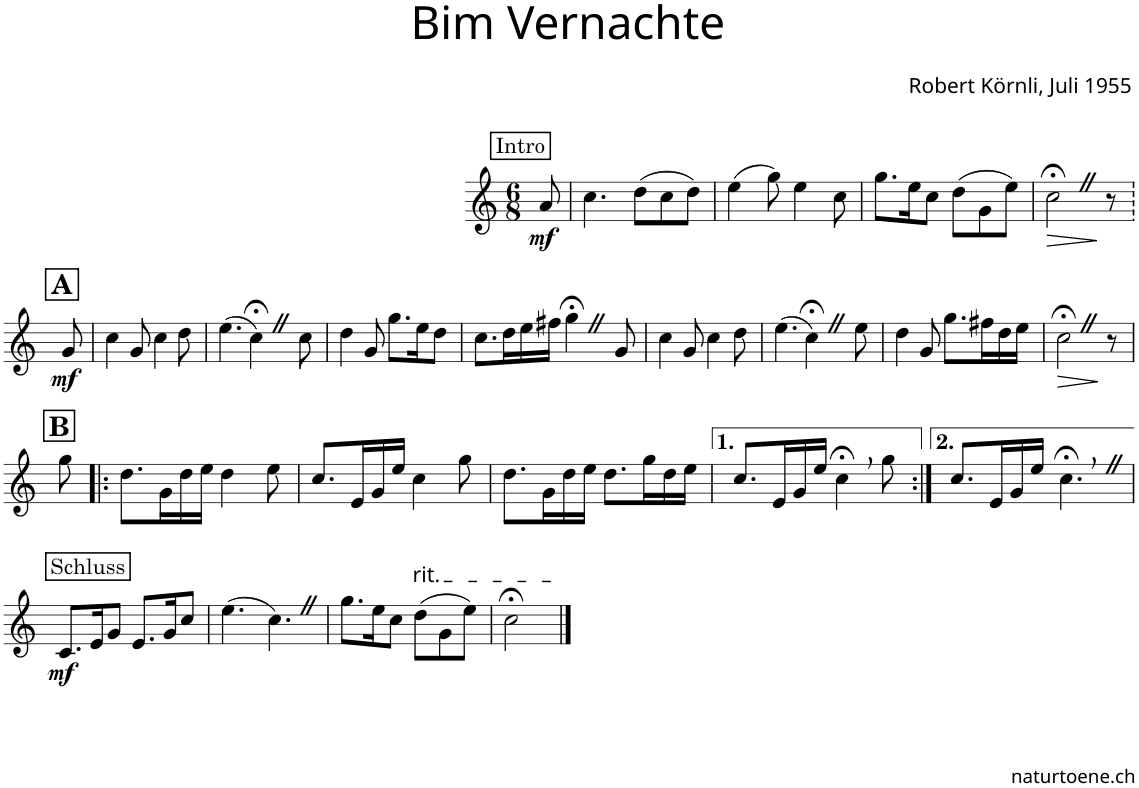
**kern	**dynam
*part1	*part1
*staff1	*staff1
*I"Alphorn	*
*I'Alphn.	*
*clefG2	*
*Trd4c6	*
*k[]	*
*M6/8	*
!!LO:REH:place=s1:a:cj:fs=11:t=Intro
=	=
!	!LO:DY:b
8a/	mf
=1	=1
4.cc\	.
(8dd\L	.
8cc\	.
8dd\J)	.
=2	=2
(4ee\	.
8gg\)	.
4ee\	.
8cc\	.
=3	=3
8.gg\L	.
16ee\K	.
8cc\J	.
(8dd\L	.
8g\	.
8ee\J)	.
=4	=4
!	!LO:HP:b
2cc;<Z\	>
8r	]
!!LO:LB:g=z
!!LO:REH:place=s1:a:B:cj:fs=14:t=A
=4X1	=4X1
!	!LO:DY:b
8g/	mf
=5	=5
4cc\	.
8g/	.
4cc\	.
8dd\	.
=6	=6
(4.ee\	.
4cc;<Z\)	.
8cc\	.
=7	=7
4dd\	.
8g/	.
8.gg\L	.
16ee\K	.
8dd\J	.
=8	=8
8.cc\L	.
16dd\L	.
16ee\	.
16ff#X\JJ	.
4gg;<Z\	.
8g/	.
=9	=9
4cc\	.
8g/	.
4cc\	.
8dd\	.
=10	=10
(4.ee\	.
4cc;<Z\)	.
8ee\	.
=11	=11
4dd\	.
8g/	.
8.gg\L	.
16ff#X\L	.
16dd\	.
16ee\JJ	.
=12	=12
!	!LO:HP:b
2cc;<Z\	>
8r	]
!!LO:LB:g=z
!!LO:REH:place=s1:a:B:cj:fs=14:t=B
=12X2	=12X2
8gg\	.
=13!|:	=13!|:
8.dd\L	.
16g\L	.
16dd\	.
16ee\JJ	.
4dd\	.
8ee\	.
=14	=14
8.cc/L	.
16e/L	.
16g/	.
16ee/JJ	.
4cc\	.
8gg\	.
=15	=15
8.dd\L	.
16g\L	.
16dd\	.
16ee\JJ	.
8.dd\L	.
16gg\L	.
16dd\	.
16ee\JJ	.
=16	=16
8.cc/L	.
16e/L	.
16g/	.
16ee/JJ	.
4cc;<,\	.
8gg\	.
=17:|!	=17:|!
8.cc/L	.
16e/L	.
16g/	.
16ee/JJ	.
4.cc;<Z\	.
!!LO:LB:g=z
!!LO:REH:place=s1:a:cj:fs=11:t=Schluss
=18	=18
!	!LO:DY:b
8.c/L	mf
16e/K	.
8g/J	.
8.e/L	.
16g/K	.
8cc/J	.
=19	=19
(4.ee\	.
4.ccZ\)	.
=20	=20
8.gg\L	.
16ee\K	.
8cc\J	.
!LO:TX:a:t=rit.	!
(8dd\L	.
8g\	.
8ee\J)	.
=21	=21
2cc;<\	.
==	==
*-	*-
